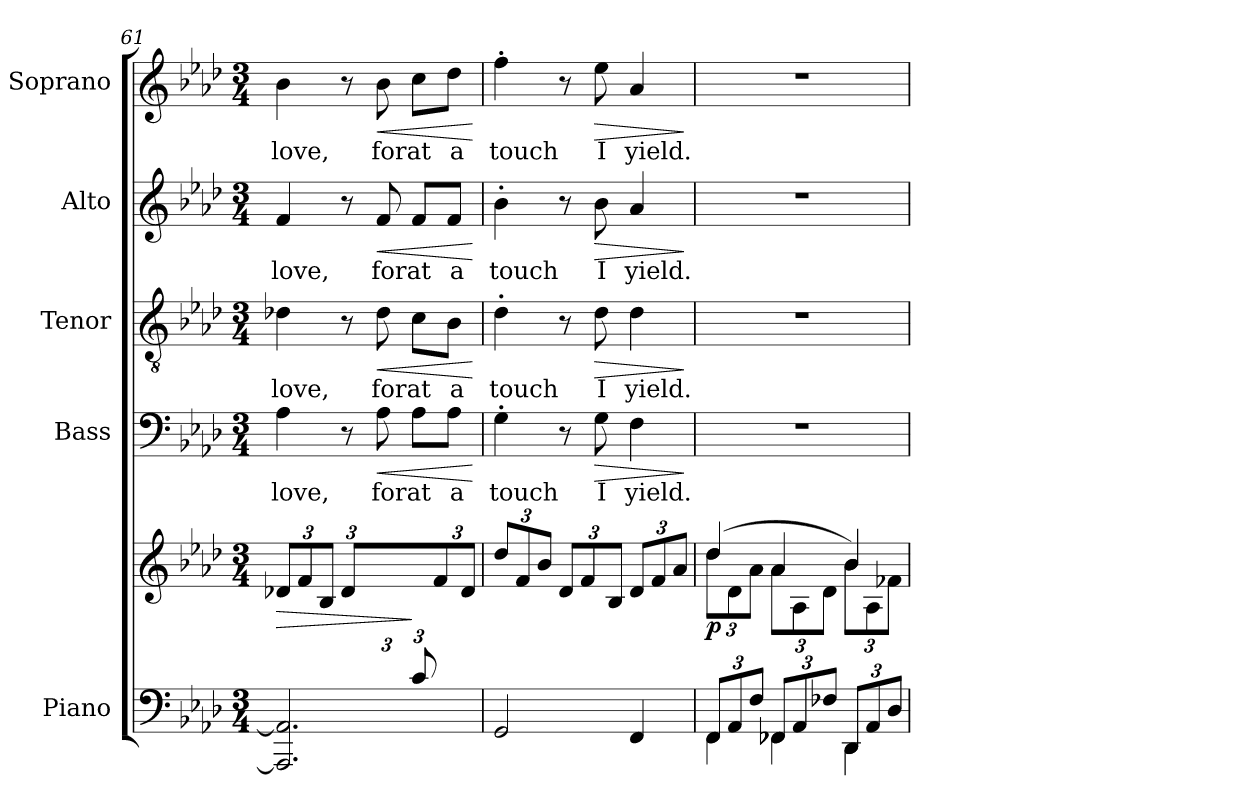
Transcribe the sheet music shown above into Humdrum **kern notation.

**kern	**kern	**dynam	**kern	**text	**dynam	**kern	**text	**dynam	**kern	**text	**dynam	**kern	**text	**dynam
*part5	*part5	*part5	*part4	*part4	*part4	*part3	*part3	*part3	*part2	*part2	*part2	*part1	*part1	*part1
*staff6	*staff5	*staff5/6	*staff4	*staff4	*staff4	*staff3	*staff3	*staff3	*staff2	*staff2	*staff2	*staff1	*staff1	*staff1
*I"Piano	*	*	*I"Bass	*	*	*I"Tenor	*	*	*I"Alto	*	*	*I"Soprano	*	*
*I'Pno.	*	*	*I'B.	*	*	*I'T.	*	*	*I'A.	*	*	*I'S.	*	*
*clefF4	*clefG2	*	*clefF4	*	*	*clefGv2	*	*	*clefG2	*	*	*clefG2	*	*
*k[b-e-a-d-]	*k[b-e-a-d-]	*	*k[b-e-a-d-]	*	*	*k[b-e-a-d-]	*	*	*k[b-e-a-d-]	*	*	*k[b-e-a-d-]	*	*
*M3/4	*M3/4	*	*M3/4	*	*	*M3/4	*	*	*M3/4	*	*	*M3/4	*	*
=61	=61	=61	=61	=61	=61	=61	=61	=61	=61	=61	=61	=61	=61	=61
*^	*	*	*	*	*	*	*	*	*	*	*	*	*	*
*	*	*Xbrackettup	*	*	*	*	*	*	*	*	*	*	*	*	*
!	!	!	!LO:HP:b	!	!LO:LY:b	!	!	!LO:LY:b	!	!	!LO:LY:b	!	!	!LO:LY:b	!
3ryy	2.AAA-/] 2.AA-/]	12d-X/L	>	4A-\	love,	.	4d-X\	love,	.	4f/	love,	.	4b-\	love,	.
.	.	12f/	.	.	.	.	.	.	.	.	.	.	.	.	.
.	.	12B-/J	.	.	.	.	.	.	.	.	.	.	.	.	.
.	.	12d-/L	.	8r	.	.	8r	.	.	8r	.	.	8r	.	.
12F/	.	4ryy	.	.	.	.	.	.	.	.	.	.	.	.	.
!	!	!	!	!	!LO:LY:b	!LO:HP:b	!	!LO:LY:b	!LO:HP:b	!	!LO:LY:b	!LO:HP:b	!	!LO:LY:b	!LO:HP:b
.	.	.	.	8A-\	for	<	8d-\	for	<	8f/	for	<	8b-\	for	<
12B-/J	.	.	.	.	.	.	.	.	.	.	.	.	.	.	.
*Xbrackettup	*	*	*	*	*	*	*	*	*	*	*	*	*	*	*
!	!	!	!	!	!LO:LY:b	!	!	!LO:LY:b	!	!	!LO:LY:b	!	!	!LO:LY:b	!
12c/L	.	.	]	8A-\L	at	.	8c\L	at	.	8f/L	at	.	8cc\L	at	.
6ryy	.	12f/	.	.	.	.	.	.	.	.	.	.	.	.	.
!	!	!	!	!	!LO:LY:b	!	!	!LO:LY:b	!	!	!LO:LY:b	!	!	!LO:LY:b	!
.	.	.	.	8A-\J	a	.	8B-\J	a	.	8f/J	a	.	8dd-\J	a	.
.	.	12d-/J	.	.	.	.	.	.	.	.	.	.	.	.	.
*v	*v	*	*	*	*	*	*	*	*	*	*	*	*	*	*
.	.	.	.	.	[	.	.	[	.	.	[	.	.	[
!!LO:LB:g=z
=62	=62	=62	=62	=62	=62	=62	=62	=62	=62	=62	=62	=62	=62	=62
!	!	!	!	!LO:LY:b	!	!	!LO:LY:b	!	!	!LO:LY:b	!	!	!LO:LY:b	!
2GG/	12dd-/L	.	4G'\	touch	.	4d-'\	touch	.	4b-'\	touch	.	4ff'\	touch	.
.	12f/	.	.	.	.	.	.	.	.	.	.	.	.	.
.	12b-/J	.	.	.	.	.	.	.	.	.	.	.	.	.
.	12d-/L	.	8r	.	.	8r	.	.	8r	.	.	8r	.	.
.	12f/	.	.	.	.	.	.	.	.	.	.	.	.	.
!	!	!	!	!LO:LY:b	!LO:HP:b	!	!LO:LY:b	!LO:HP:b	!	!LO:LY:b	!LO:HP:b	!	!LO:LY:b	!LO:HP:b
.	.	.	8G\	I	>	8d-\	I	>	8b-\	I	>	8ee-\	I	>
.	12B-/J	.	.	.	.	.	.	.	.	.	.	.	.	.
!	!	!	!	!LO:LY:b	!	!	!LO:LY:b	!	!	!LO:LY:b	!	!	!LO:LY:b	!
4FF/	12d-/L	.	4F\	yield.	.	4d-\	yield.	.	4a-/	yield.	.	4a-/	yield.	.
.	12f/	.	.	.	.	.	.	.	.	.	.	.	.	.
.	12a-/J	.	.	.	.	.	.	.	.	.	.	.	.	.
.	.	.	.	.	]	.	.	]	.	.	]	.	.	]
=63	=63	=63	=63	=63	=63	=63	=63	=63	=63	=63	=63	=63	=63	=63
*^	*^	*	*	*	*	*	*	*	*	*	*	*	*	*
!	!	!	!	!LO:DY:b	!	!	!	!	!	!	!	!	!	!	!	!
12FF/L	4FF\	(>4dd-/	12dd-\L	p	2.r	.	.	2.r	.	.	2.r	.	.	2.r	.	.
12AA-/	.	.	12d-\	.	.	.	.	.	.	.	.	.	.	.	.	.
12F/J	.	.	12a-\J	.	.	.	.	.	.	.	.	.	.	.	.	.
12FF-X/L	4FF-\	4a-/	12a-\L	.	.	.	.	.	.	.	.	.	.	.	.	.
12AA-/	.	.	12A-\	.	.	.	.	.	.	.	.	.	.	.	.	.
12F-X/J	.	.	12d-\J	.	.	.	.	.	.	.	.	.	.	.	.	.
12DD-/L	4DD-\	4b-/)	12b-\L	.	.	.	.	.	.	.	.	.	.	.	.	.
12AA-/	.	.	12A-\	.	.	.	.	.	.	.	.	.	.	.	.	.
12D-/J	.	.	12f-X\J	.	.	.	.	.	.	.	.	.	.	.	.	.
*v	*v	*	*	*	*	*	*	*	*	*	*	*	*	*	*	*
*	*v	*v	*	*	*	*	*	*	*	*	*	*	*	*	*
=	=	=	=	=	=	=	=	=	=	=	=	=	=	=
*-	*-	*-	*-	*-	*-	*-	*-	*-	*-	*-	*-	*-	*-	*-
